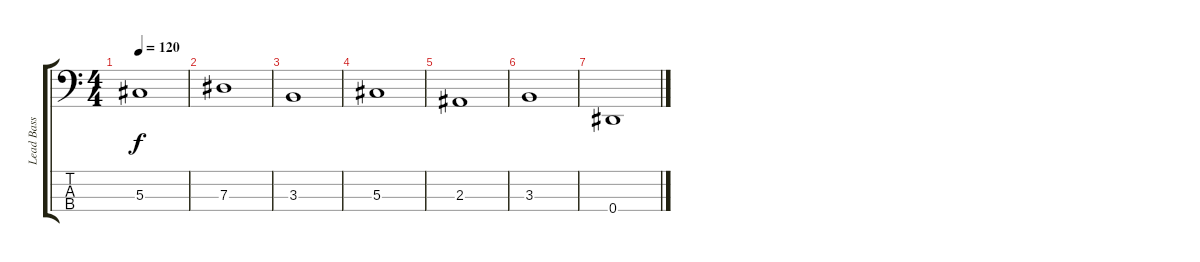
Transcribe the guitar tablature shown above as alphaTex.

\track ("Lead Bass" "Lead Bass") {instrument electricbassfinger}
\staff {score tabs}
\tuning (Gb2 Db2 Ab1 Eb1) {hide}
\ts (4 4)
\tempo 120
\clef f4
\ks c
5.3.1{dy f} |
7.3.1 |
3.3.1 |
5.3.1 |
2.3.1 |
3.3.1 |
0.4.1
